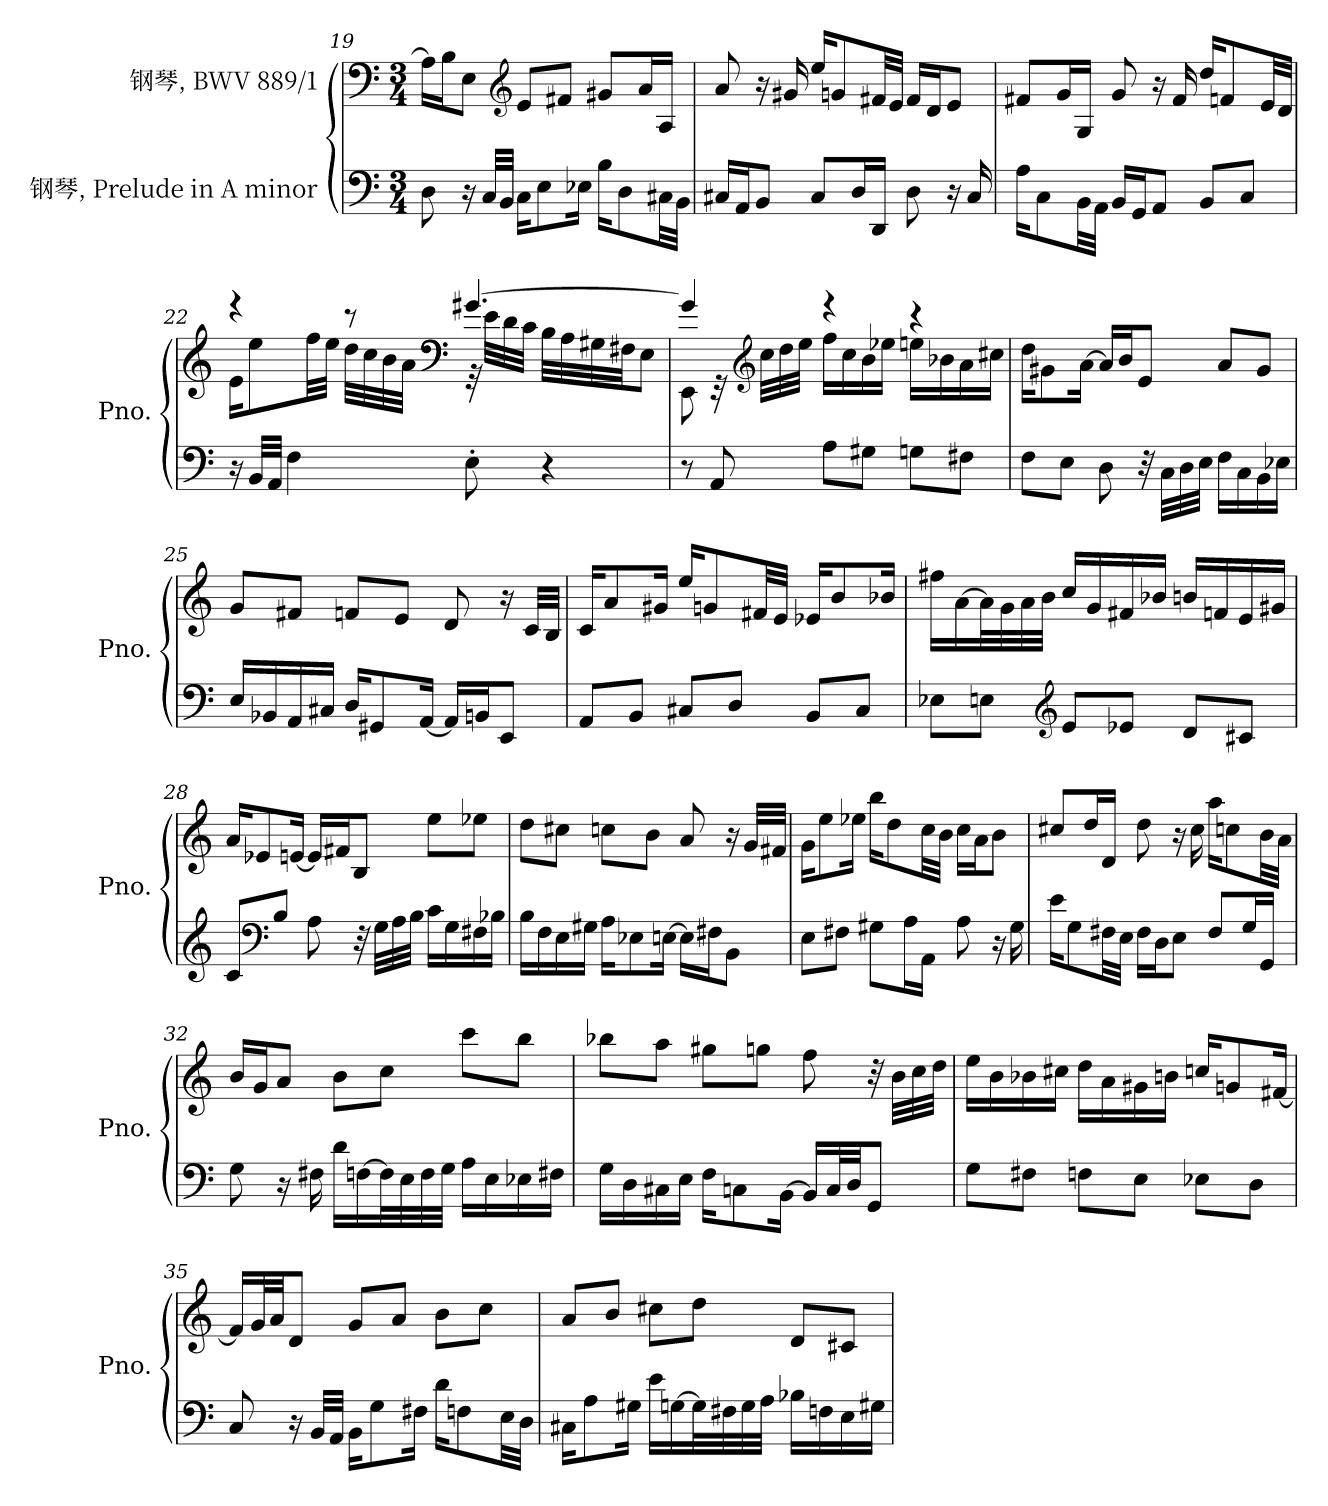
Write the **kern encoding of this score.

**kern	**kern
*part2	*part1
*staff2	*staff1
*I"钢琴, Prelude in A minor	*I"钢琴, BWV 889/1
*I'Pno.	*
!!LO:LB:g=z
*clefF4	*clefF4
*k[]	*k[]
*M3/4	*M3/4
=19	=19
8D\	16A\LL]
.	16B\J
16r	8E\J
32C/LLL	.
32BB/JJJ	.
*	*clefG2
16C\KL	8e/L
8E\	.
.	8f#X/J
16E-X\Jk	.
16B\KL	8g#X/L
8D\	.
.	16a/L
32C#X\LL	16A/JJ
32BB\JJJ	.
=20	=20
16C#X/LL	8a/
16AA/J	.
8BB/J	16r
.	16g#X/
8C#/L	16ee/KL
.	8gn/
16D/L	.
16DD/JJ	32f#X/LL
.	32e/JJJ
8D\	16f#/LL
.	16d/J
16r	8e/J
16C#/	.
=21	=21
16A\KL	8f#X/L
8C\	.
.	16g/L
32BB\LL	16G/JJ
32AA\JJJ	.
16BB/LL	8g/
16GG/J	.
8AA/J	16r
.	16f#/
8BB/L	16dd/KL
.	8fn/
8C/J	.
.	32e/LL
.	32d/JJJ
!!LO:LB:g=z
=22	=22
*	*^
16r	4r	16e\KL
32BB/LLL	.	8ee\
32AA/JJJ	.	.
4F\	.	.
.	.	32ff\LL
.	.	32ee\JJJ
.	8r	32dd\LLL
.	.	32cc\
.	.	32b\
.	.	32a\JJJ
*	*clefF4	*
8E'\	[4.g#X/	32r
.	.	32e\LLL
.	.	32d\
.	.	32c\JJJ
4r	.	32B\LLL
.	.	32A\
.	.	32G#X\
.	.	32F#X\JJ
.	.	8E\J
=23	=23	=23
8r	4g#/]	8EE\
8AA/	.	32r
*	*clefG2	*
.	.	32cc\LLL
.	.	32dd\
.	.	32ee\JJJ
8A\L	4r	16ff\LL
.	.	16cc\
8G#X\J	.	16b\
.	.	16ee-X\JJ
8Gn\L	4r	16een\LL
.	.	16b-X\
8F#X\J	.	16a\
.	.	16cc#X\JJ
*	*v	*v
!!LO:LB:g=z
=24	=24
8F\L	16dd\KL
.	8g#X\
8E\J	.
.	[16a\Jk
8D\	16a/LL]
.	16b/J
32r	8e/J
32C\LLL	.
32D\	.
32E\JJJ	.
16F\LL	8a/L
16C\	.
16BB\	8g#/J
16E-X\JJ	.
=25	=25
16E/LL	8g/L
16BB-X/	.
16AA/	8f#X/J
16C#X/JJ	.
16D/KL	8fn/L
8GG#X/	.
.	8e/J
[16AA/Jk	.
16AA/LL]	8d/
16BBn/J	.
8EE/J	16r
.	32c/LLL
.	32B/JJJ
=26	=26
8AA/L	16c/KL
.	8a/
8BB/J	.
.	16g#X/Jk
8C#X/L	16ee/KL
.	8gn/
8D/J	.
.	32f#X/LL
.	32e/JJJ
8BB/L	16e-X/KL
.	8b/
8C#/J	.
.	16b-X/Jk
!!LO:LB:g=z
=27	=27
8E-X\L	16ff#X\LL
.	[16a\
8En\J	32a\L]
.	32g\
.	32a\
.	32b\JJJ
*clefG2	*
8e/L	16cc/LL
.	16g/
8e-X/J	16f#X/
.	16b-X/JJ
8d/L	16bn/LL
.	16fn/
8c#X/J	16e/
.	16g#X/JJ
=28	=28
8c/L	16a/KL
.	8e-X/
*clefF4	*
8B/J	.
.	[16en/Jk
8A\	16e/LL]
.	16f#X/J
32r	8B/J
32G\LLL	.
32A\	.
32B\JJJ	.
16c\LL	8ee\L
16G\	.
16F#X\	8ee-X\J
16B-X\JJ	.
!!LO:PB:g=z
=29	=29
16B\LL	8dd\L
16F\	.
16E\	8cc#X\J
16G#X\JJ	.
16A\KL	8ccn\L
8E-X\	.
.	8b\J
[16En\Jk	.
16E\LL]	8a/
16F#X\J	.
8BB\J	16r
.	32g/LLL
.	32f#X/JJJ
=30	=30
8E\L	16g\KL
.	8ee\
8F#X\J	.
.	16ee-X\Jk
8G#X\L	16bb\KL
.	8dd\
16A\L	.
16AA\JJ	32cc\LL
.	32b\JJJ
8A\	16cc\LL
.	16a\J
16r	8b\J
16G#\	.
=31	=31
16e\KL	8cc#X/L
8G\	.
.	16dd/L
32F#X\LL	16d/JJ
32E\JJJ	.
16F#\LL	8dd\
16D\J	.
8E\J	16r
.	16cc#\
8F#/L	16aa\KL
.	8ccn\
16G/L	.
16GG/JJ	32b\LL
.	32a\JJJ
!!LO:LB:g=z
=32	=32
8G\	16b/LL
.	16g/J
16r	8a/J
16F#X\	.
16d\LL	8b\L
[16Fn\	.
32F\L]	8cc\J
32E\	.
32F\	.
32G\JJJ	.
16A\LL	8ccc\L
16E\	.
16E-X\	8bb\J
16F#X\JJ	.
=33	=33
16G\LL	8bb-X\L
16D\	.
16C#X\	8aa\J
16E\JJ	.
16F\KL	8gg#X\L
8Cn\	.
.	8ggn\J
[16BB\Jk	.
16BB/LL]	8ff\
32C/L	.
32D/JJ	.
8GG/J	32r
.	32b\LLL
.	32cc\
.	32dd\JJJ
!!LO:LB:g=z
=34	=34
8G\L	16ee\LL
.	16b\
8F#X\J	16b-X\
.	16cc#X\JJ
8Fn\L	16dd\LL
.	16a\
8E\J	16g#X\
.	16bn\JJ
8E-X\L	16ccn/KL
.	8gn/
8D\J	.
.	[16f#X/Jk
=35	=35
8C/	16f#/LL]
.	32g/L
.	32a/JJ
16r	8d/J
32BB/LLL	.
32AA/JJJ	.
16BB\KL	8g/L
8G\	.
.	8a/J
16F#X\Jk	.
16d\KL	8b\L
8Fn\	.
.	8cc\J
32E\LL	.
32D\JJJ	.
!!LO:LB:g=z
=36	=36
16C#X\KL	8a/L
8A\	.
.	8b/J
16G#X\Jk	.
16e\LL	8cc#X\L
[16Gn\	.
32G\L]	8dd\J
32F#X\	.
32G\	.
32A\JJJ	.
16B-X\LL	8d/L
16Fn\	.
16E\	8c#X/J
16G#X\JJ	.
=	=
*-	*-
